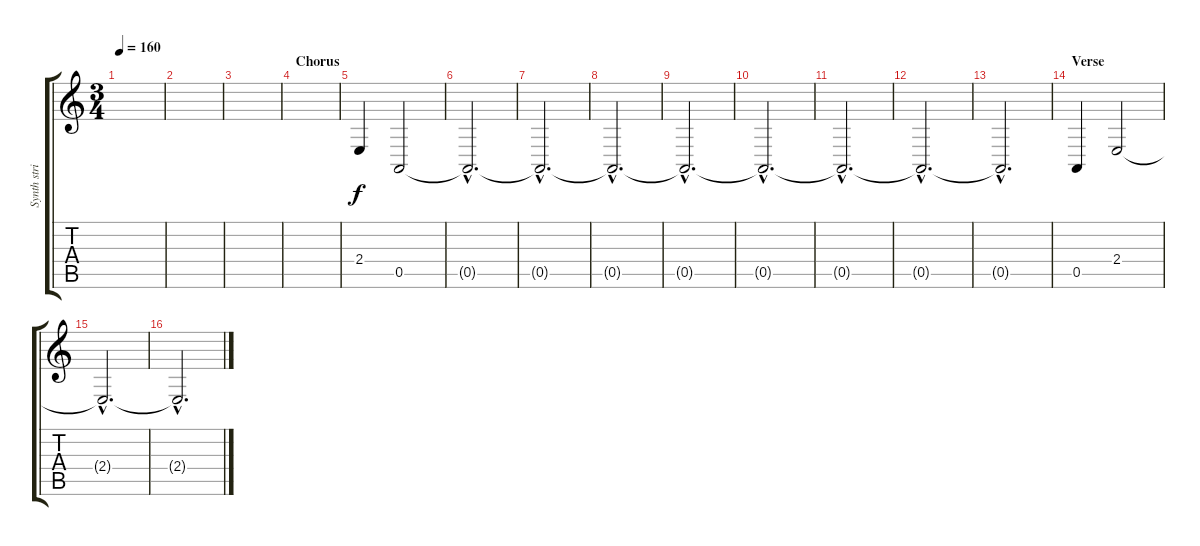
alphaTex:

\track ("Synth string" "Synth stri") {instrument synthstrings1}
\staff {score tabs}
\tuning (E4 B3 G3 D3 A2 E2) {hide}
\ts (3 4)
\tempo 160
\clef g2
\ks c
|
|
|
\section ("" "Chorus")
|
2.4.4 0.5.2 |
0.5{hac t}.2{d} |
0.5{hac t}.2{d} |
0.5{hac t}.2{d} |
0.5{hac t}.2{d} |
0.5{hac t}.2{d} |
0.5{hac t}.2{d} |
0.5{hac t}.2{d} |
0.5{hac t}.2{d} |
\section ("" "Verse")
0.5.4 2.4.2 |
2.4{hac t}.2{d} |
2.4{hac t}.2{d}
